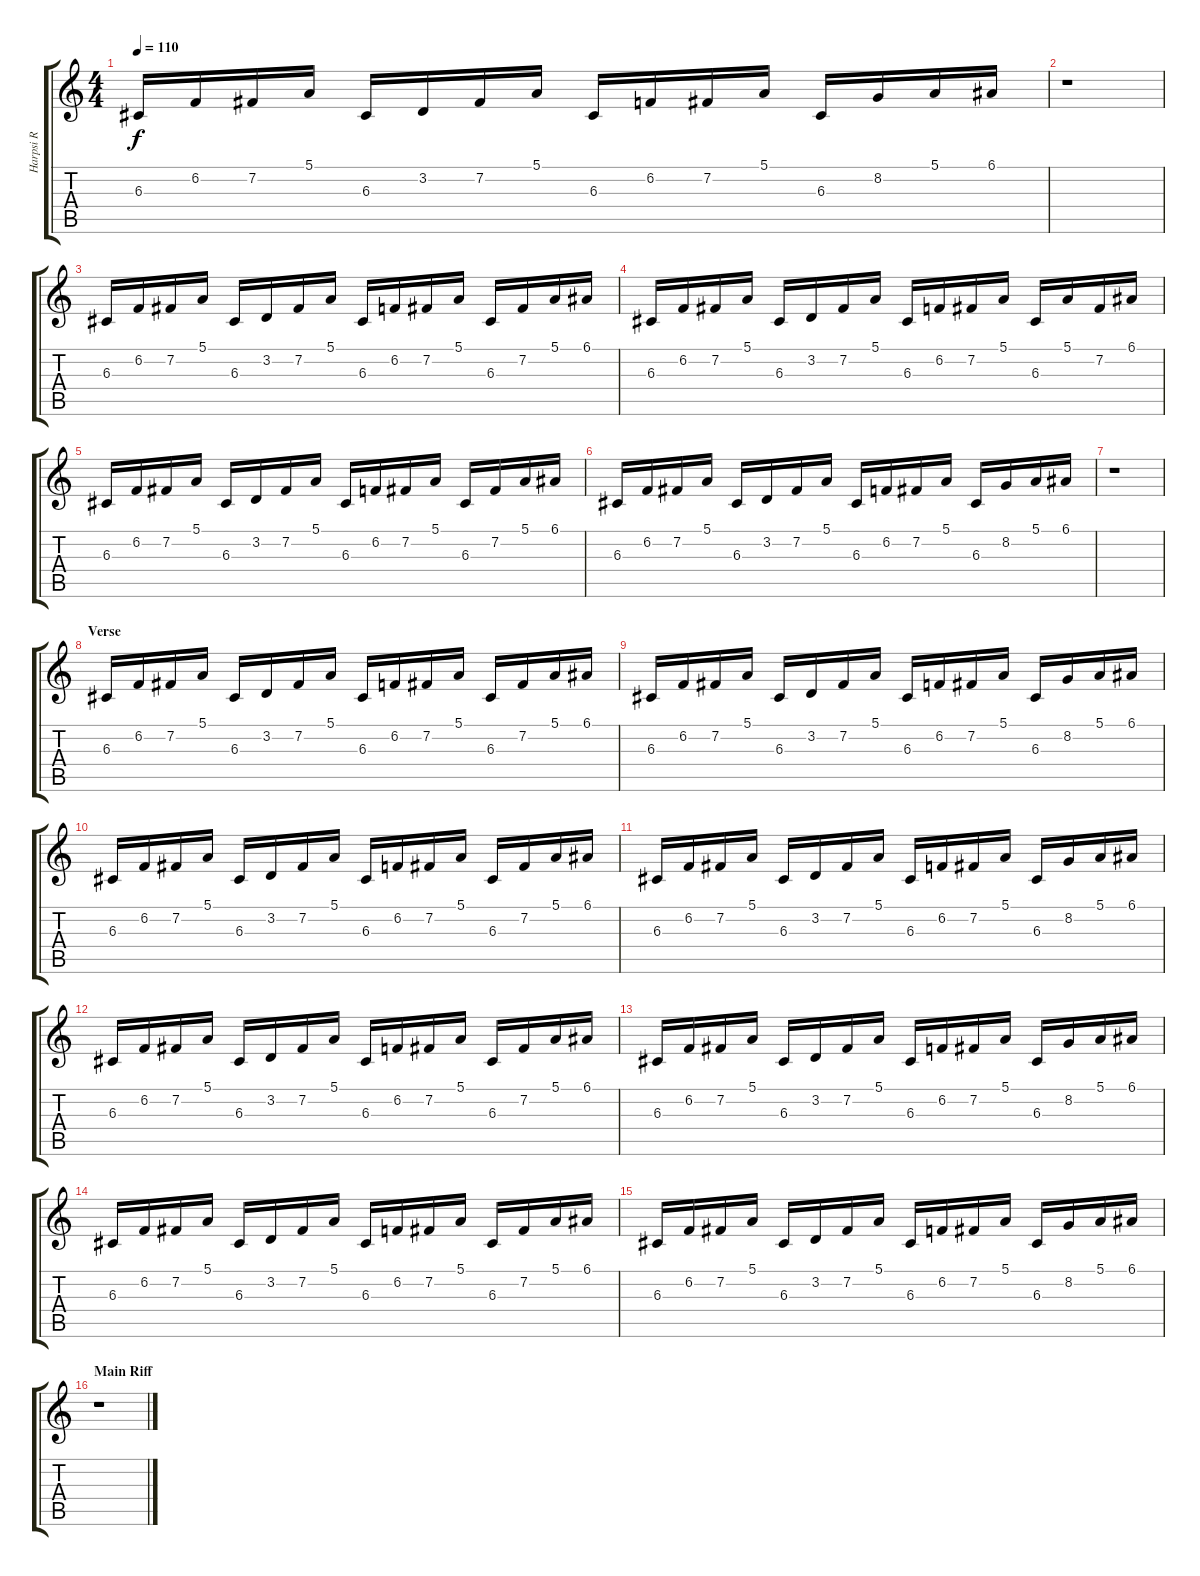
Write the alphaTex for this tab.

\track ("Harpsi R" "Harpsi R") {instrument harpsichord}
\staff {score tabs}
\tuning (E4 B3 G3 D3 A2 E2) {hide}
\ts (4 4)
\tempo 110
\clef g2
\ks c
6.3.16{dy f} 6.2.16 7.2.16 5.1.16 6.3.16 3.2.16 7.2.16 5.1.16 6.3.16 6.2.16 7.2.16 5.1.16 6.3.16 8.2.16 5.1.16 6.1.16 |
r.1 |
6.3.16 6.2.16 7.2.16 5.1.16 6.3.16 3.2.16 7.2.16 5.1.16 6.3.16 6.2.16 7.2.16 5.1.16 6.3.16 7.2.16 5.1.16 6.1.16 |
6.3.16 6.2.16 7.2.16 5.1.16 6.3.16 3.2.16 7.2.16 5.1.16 6.3.16 6.2.16 7.2.16 5.1.16 6.3.16 5.1.16 7.2.16 6.1.16 |
6.3.16 6.2.16 7.2.16 5.1.16 6.3.16 3.2.16 7.2.16 5.1.16 6.3.16 6.2.16 7.2.16 5.1.16 6.3.16 7.2.16 5.1.16 6.1.16 |
6.3.16 6.2.16 7.2.16 5.1.16 6.3.16 3.2.16 7.2.16 5.1.16 6.3.16 6.2.16 7.2.16 5.1.16 6.3.16 8.2.16 5.1.16 6.1.16 |
r.1 |
\section ("" "Verse")
6.3.16 6.2.16 7.2.16 5.1.16 6.3.16 3.2.16 7.2.16 5.1.16 6.3.16 6.2.16 7.2.16 5.1.16 6.3.16 7.2.16 5.1.16 6.1.16 |
6.3.16 6.2.16 7.2.16 5.1.16 6.3.16 3.2.16 7.2.16 5.1.16 6.3.16 6.2.16 7.2.16 5.1.16 6.3.16 8.2.16 5.1.16 6.1.16 |
6.3.16 6.2.16 7.2.16 5.1.16 6.3.16 3.2.16 7.2.16 5.1.16 6.3.16 6.2.16 7.2.16 5.1.16 6.3.16 7.2.16 5.1.16 6.1.16 |
6.3.16 6.2.16 7.2.16 5.1.16 6.3.16 3.2.16 7.2.16 5.1.16 6.3.16 6.2.16 7.2.16 5.1.16 6.3.16 8.2.16 5.1.16 6.1.16 |
6.3.16 6.2.16 7.2.16 5.1.16 6.3.16 3.2.16 7.2.16 5.1.16 6.3.16 6.2.16 7.2.16 5.1.16 6.3.16 7.2.16 5.1.16 6.1.16 |
6.3.16 6.2.16 7.2.16 5.1.16 6.3.16 3.2.16 7.2.16 5.1.16 6.3.16 6.2.16 7.2.16 5.1.16 6.3.16 8.2.16 5.1.16 6.1.16 |
6.3.16 6.2.16 7.2.16 5.1.16 6.3.16 3.2.16 7.2.16 5.1.16 6.3.16 6.2.16 7.2.16 5.1.16 6.3.16 7.2.16 5.1.16 6.1.16 |
6.3.16 6.2.16 7.2.16 5.1.16 6.3.16 3.2.16 7.2.16 5.1.16 6.3.16 6.2.16 7.2.16 5.1.16 6.3.16 8.2.16 5.1.16 6.1.16 |
\section ("" "Main Riff")
r.1
